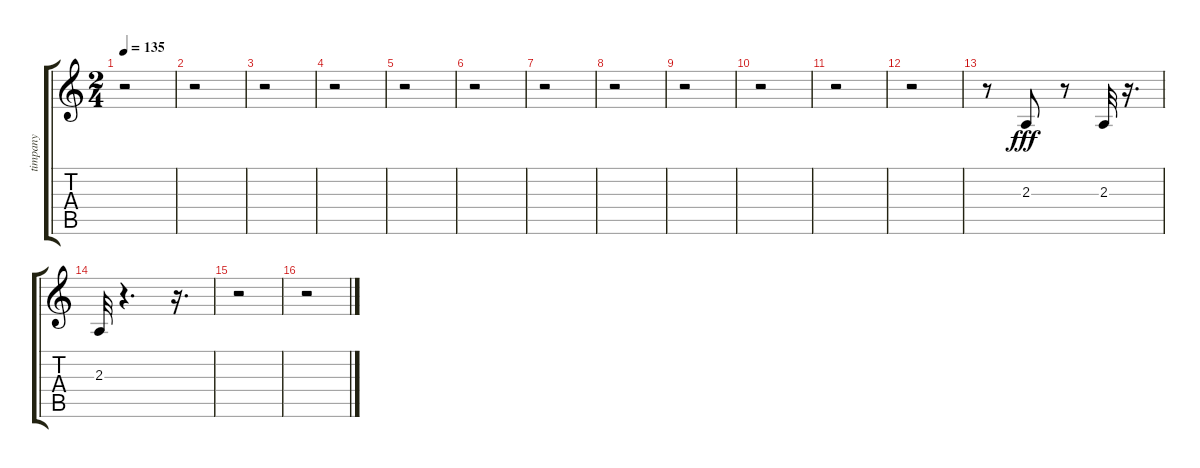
\track ("timpany" "timpany") {instrument timpani}
\staff {score tabs}
\tuning (E4 B3 G3 D3 A2 E2) {hide}
\ts (2 4)
\tempo 135
\clef g2
\ks c
r.2{dy fff} |
r.2 |
r.2 |
r.2 |
r.2 |
r.2 |
r.2 |
r.2 |
r.2 |
r.2 |
r.2 |
r.2 |
r.8 2.3.8 r.8 2.3.32 r.16{d} |
2.3.32 r.4{d} r.16{d} |
r.2 |
r.2
